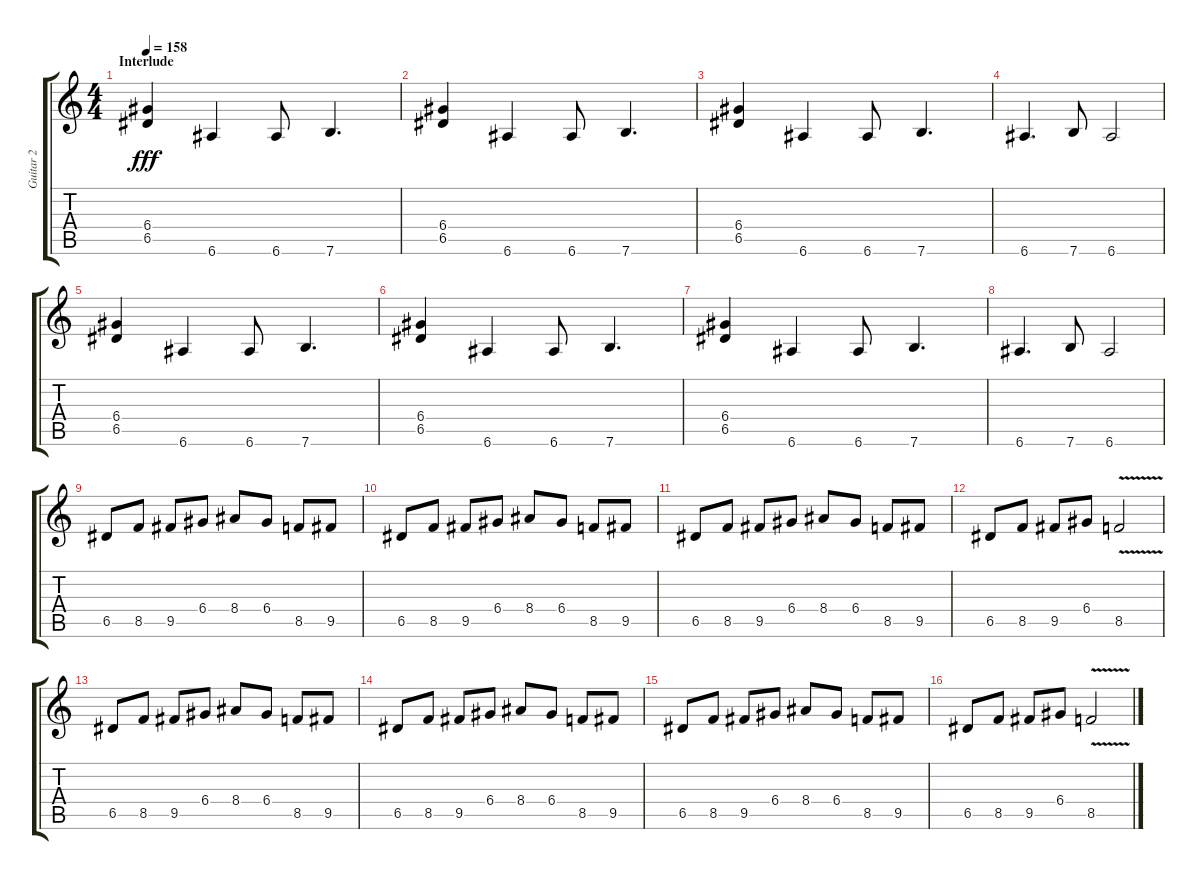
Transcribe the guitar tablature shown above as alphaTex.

\track ("Guitar 2" "Guitar 2") {instrument distortionguitar}
\staff {score tabs}
\tuning (E4 B3 G3 D3 A2 E2) {hide}
\ts (4 4)
\section ("" "Interlude")
\tempo 158
\clef g2
\ks c
(6.4 6.5).4{dy fff} 6.6.4 6.6.8 7.6.4{d} |
(6.4 6.5).4 6.6.4 6.6.8 7.6.4{d} |
(6.4 6.5).4 6.6.4 6.6.8 7.6.4{d} |
6.6.4{d} 7.6.8 6.6.2 |
(6.4 6.5).4 6.6.4 6.6.8 7.6.4{d} |
(6.4 6.5).4 6.6.4 6.6.8 7.6.4{d} |
(6.4 6.5).4 6.6.4 6.6.8 7.6.4{d} |
6.6.4{d} 7.6.8 6.6.2 |
6.5.8 8.5.8 9.5.8 6.4.8 8.4.8 6.4.8 8.5.8 9.5.8 |
6.5.8 8.5.8 9.5.8 6.4.8 8.4.8 6.4.8 8.5.8 9.5.8 |
6.5.8 8.5.8 9.5.8 6.4.8 8.4.8 6.4.8 8.5.8 9.5.8 |
6.5.8 8.5.8 9.5.8 6.4.8 8.5{v}.2 |
6.5.8 8.5.8 9.5.8 6.4.8 8.4.8 6.4.8 8.5.8 9.5.8 |
6.5.8 8.5.8 9.5.8 6.4.8 8.4.8 6.4.8 8.5.8 9.5.8 |
6.5.8 8.5.8 9.5.8 6.4.8 8.4.8 6.4.8 8.5.8 9.5.8 |
6.5.8 8.5.8 9.5.8 6.4.8 8.5{v}.2
